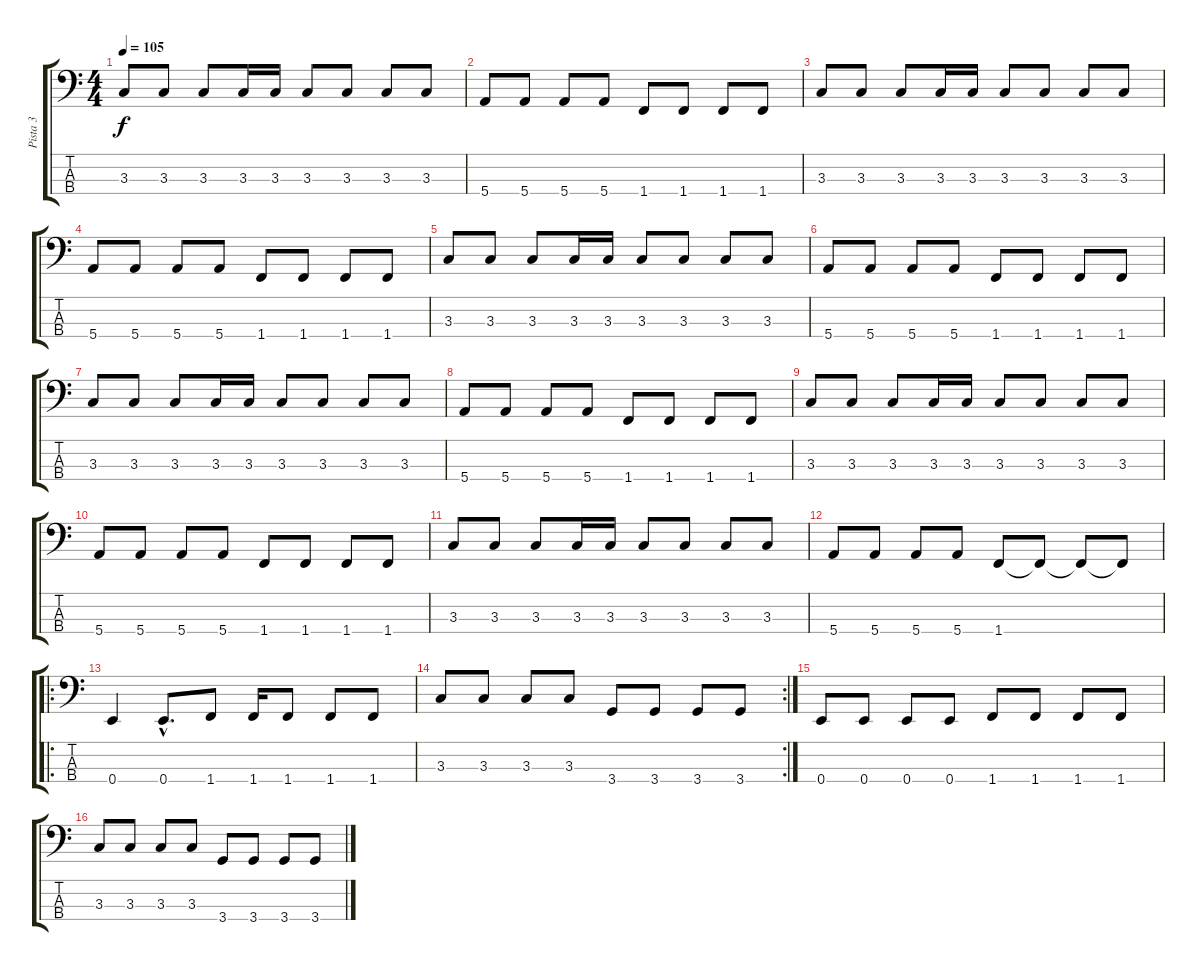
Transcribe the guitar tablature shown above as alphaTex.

\track ("Pista 3" "Pista 3") {instrument slapbass1}
\staff {score tabs}
\tuning (G2 D2 A1 E1) {hide}
\ts (4 4)
\tempo 105
\clef f4
\ks c
3.3.8{dy f} 3.3.8 3.3.8 3.3.16 3.3.16 3.3.8 3.3.8 3.3.8 3.3.8 |
5.4.8 5.4.8 5.4.8 5.4.8 1.4.8 1.4.8 1.4.8 1.4.8 |
3.3.8 3.3.8 3.3.8 3.3.16 3.3.16 3.3.8 3.3.8 3.3.8 3.3.8 |
5.4.8 5.4.8 5.4.8 5.4.8 1.4.8 1.4.8 1.4.8 1.4.8 |
3.3.8 3.3.8 3.3.8 3.3.16 3.3.16 3.3.8 3.3.8 3.3.8 3.3.8 |
5.4.8 5.4.8 5.4.8 5.4.8 1.4.8 1.4.8 1.4.8 1.4.8 |
3.3.8 3.3.8 3.3.8 3.3.16 3.3.16 3.3.8 3.3.8 3.3.8 3.3.8 |
5.4.8 5.4.8 5.4.8 5.4.8 1.4.8 1.4.8 1.4.8 1.4.8 |
3.3.8 3.3.8 3.3.8 3.3.16 3.3.16 3.3.8 3.3.8 3.3.8 3.3.8 |
5.4.8 5.4.8 5.4.8 5.4.8 1.4.8 1.4.8 1.4.8 1.4.8 |
3.3.8 3.3.8 3.3.8 3.3.16 3.3.16 3.3.8 3.3.8 3.3.8 3.3.8 |
5.4.8 5.4.8 5.4.8 5.4.8 1.4.8 1.4{t}.8 1.4{t}.8 1.4{t}.8 |
\ro
0.4.4 0.4{hac}.8{d} 1.4.8 1.4.16 1.4.8 1.4.8 1.4.8 |
\rc 2
3.3.8 3.3.8 3.3.8 3.3.8 3.4.8 3.4.8 3.4.8 3.4.8 |
0.4.8 0.4.8 0.4.8 0.4.8 1.4.8 1.4.8 1.4.8 1.4.8 |
3.3.8 3.3.8 3.3.8 3.3.8 3.4.8 3.4.8 3.4.8 3.4.8
